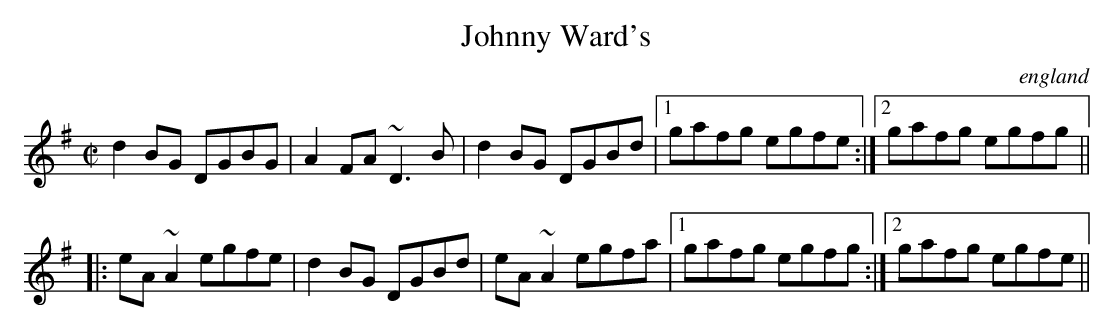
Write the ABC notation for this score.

X:1
T:Johnny Ward's
O:england
M:C|
K:G
d2BG DGBG|A2FA ~D3B|d2BG DGBd|1 gafg egfe:|2 gafg egfg||
|:eA~A2 egfe|d2BG DGBd|eA~A2 egfa|1 gafg egfg:|2 gafg egfe||
